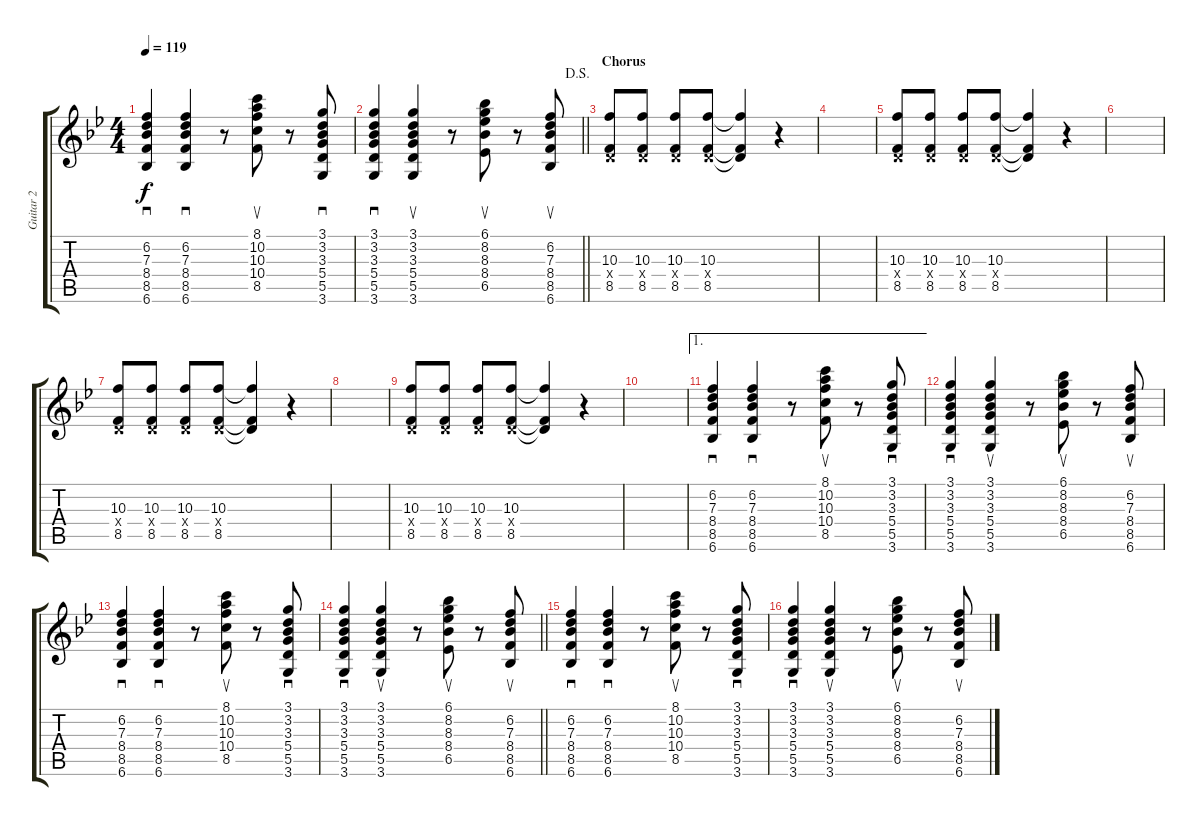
\track ("Guitar 2" "Guitar 2") {instrument acousticguitarsteel}
\staff {score tabs}
\tuning (E4 B3 G3 D3 A2 E2) {hide}
\ts (4 4)
\tempo 119
\clef g2
\ks gminor
(6.2 7.3 8.4 8.5 6.6).4{sd dy f} (6.2 7.3 8.4 8.5 6.6).4{sd} r.8 (8.1 10.2 10.3 10.4 8.5).8{su} r.8 (3.1 3.2 3.3 5.4 5.5 3.6).8{sd} |
\jump dalsegno
\barLineRight lightlight
(3.1 3.2 3.3 5.4 5.5 3.6).4{sd} (3.1 3.2 3.3 5.4 5.5 3.6).4{su} r.8 (6.1 8.2 8.3 8.4 6.5).8{su} r.8 (6.2 7.3 8.4 8.5 6.6).8{su} |
\section ("" "Chorus")
(10.3 0.4{x} 8.5).8 (10.3 0.4{x} 8.5).8 (10.3 0.4{x} 8.5).8 (10.3 0.4{x} 8.5).8 (10.3{t} 0.4{t} 8.5{t}).4 r.4 |
|
(10.3 0.4{x} 8.5).8 (10.3 0.4{x} 8.5).8 (10.3 0.4{x} 8.5).8 (10.3 0.4{x} 8.5).8 (10.3{t} 0.4{t} 8.5{t}).4 r.4 |
|
(10.3 0.4{x} 8.5).8 (10.3 0.4{x} 8.5).8 (10.3 0.4{x} 8.5).8 (10.3 0.4{x} 8.5).8 (10.3{t} 0.4{t} 8.5{t}).4 r.4 |
|
(10.3 0.4{x} 8.5).8 (10.3 0.4{x} 8.5).8 (10.3 0.4{x} 8.5).8 (10.3 0.4{x} 8.5).8 (10.3{t} 0.4{t} 8.5{t}).4 r.4 |
|
\ae 1
(6.2 7.3 8.4 8.5 6.6).4{sd} (6.2 7.3 8.4 8.5 6.6).4{sd} r.8 (8.1 10.2 10.3 10.4 8.5).8{su} r.8 (3.1 3.2 3.3 5.4 5.5 3.6).8{sd} |
(3.1 3.2 3.3 5.4 5.5 3.6).4{sd} (3.1 3.2 3.3 5.4 5.5 3.6).4{su} r.8 (6.1 8.2 8.3 8.4 6.5).8{su} r.8 (6.2 7.3 8.4 8.5 6.6).8{su} |
(6.2 7.3 8.4 8.5 6.6).4{sd} (6.2 7.3 8.4 8.5 6.6).4{sd} r.8 (8.1 10.2 10.3 10.4 8.5).8{su} r.8 (3.1 3.2 3.3 5.4 5.5 3.6).8{sd} |
\barLineRight lightlight
(3.1 3.2 3.3 5.4 5.5 3.6).4{sd} (3.1 3.2 3.3 5.4 5.5 3.6).4{su} r.8 (6.1 8.2 8.3 8.4 6.5).8{su} r.8 (6.2 7.3 8.4 8.5 6.6).8{su} |
(6.2 7.3 8.4 8.5 6.6).4{sd} (6.2 7.3 8.4 8.5 6.6).4{sd} r.8 (8.1 10.2 10.3 10.4 8.5).8{su} r.8 (3.1 3.2 3.3 5.4 5.5 3.6).8{sd} |
(3.1 3.2 3.3 5.4 5.5 3.6).4{sd} (3.1 3.2 3.3 5.4 5.5 3.6).4{su} r.8 (6.1 8.2 8.3 8.4 6.5).8{su} r.8 (6.2 7.3 8.4 8.5 6.6).8{su}
